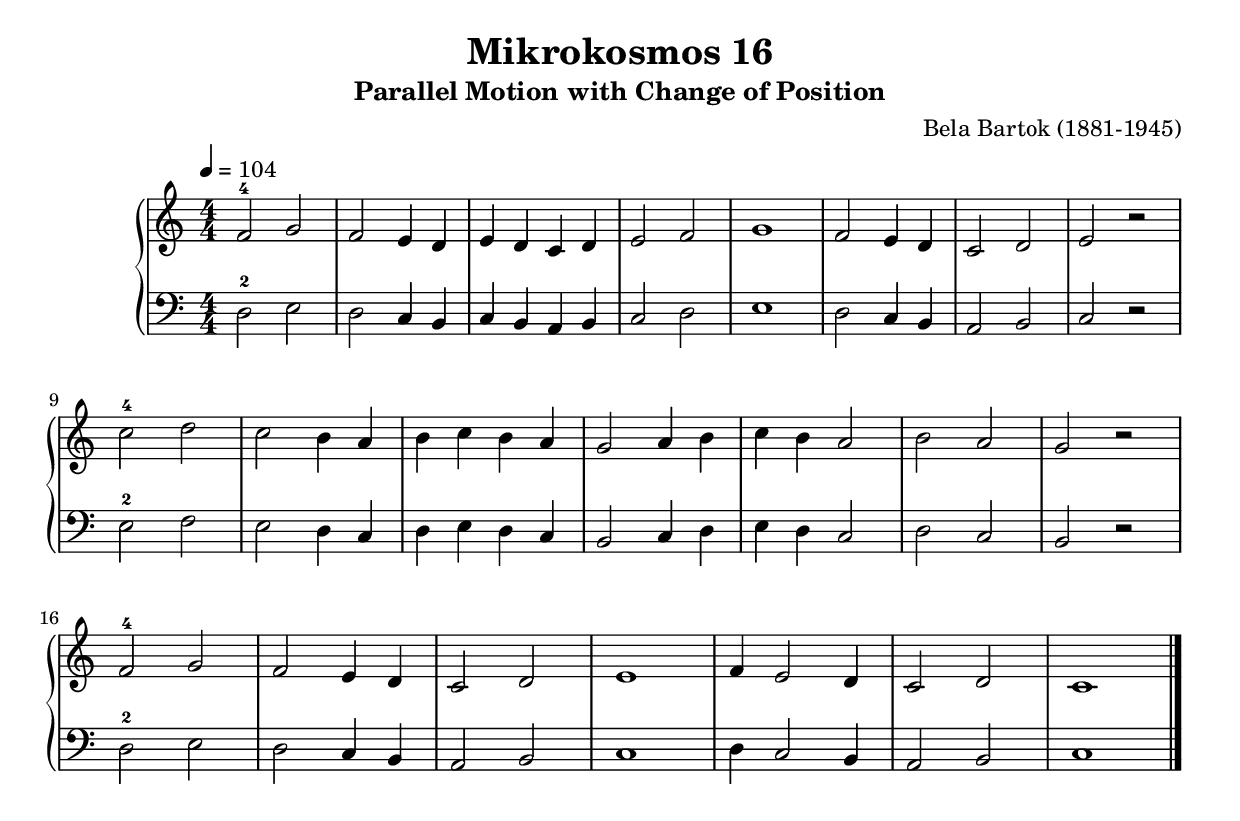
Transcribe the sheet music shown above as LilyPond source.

\version "2.22"

\header {
  title = "Mikrokosmos 16"
  subtitle = "Parallel Motion with Change of Position"
  composer = "Bela Bartok (1881-1945)"
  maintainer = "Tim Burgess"
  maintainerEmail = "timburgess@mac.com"
}

righthand =  {
  \key c \major
  \numericTimeSignature \time 4/4
  \clef "treble"
  \tempo 4 = 104
  \relative c' {
  f2-4 g f e4 d e d c d e2 f g1
  f2 e4 d c2 d e r \break
  c'-4 d c b4 a b c b a g2 a4 b c b a2 b a g r \break
  f-4 g f e4 d c2 d e1
  f4 e2 d4 c2 d c1 
   \bar "|."
  }
}

lefthand =  {
  \key c \major
  \numericTimeSignature \time 4/4
  \clef "bass"
  \relative c {
  d2-2 e d c4 b c b a b c2 d e1
  d2 c4 b a2 b c r \break
  e-2 f e d4 c d e d c b2 c4 d e d c2 d c b r  \break
  d-2 e d c4 b a2 b c1
  d4 c2 b4 a2 b c1
  \bar "|."
  }
}

\score {
   \context PianoStaff << 
    \context Staff = "one" <<
      \righthand
    >>
    \context Staff = "two" <<
      \lefthand
    >>
  >>
  \layout { }
  \midi { }
}
   
